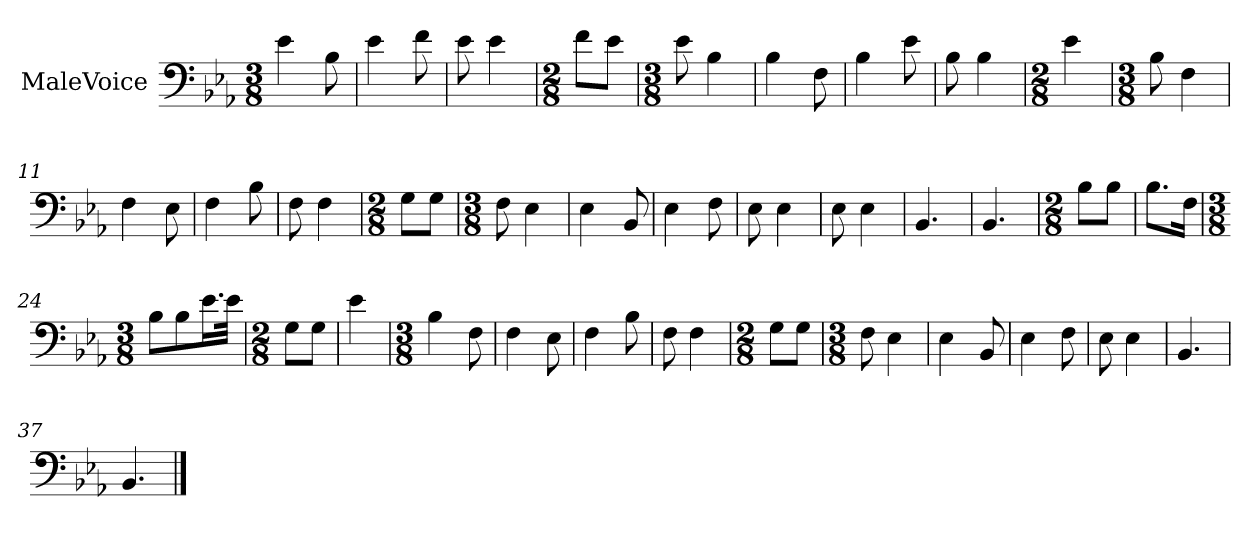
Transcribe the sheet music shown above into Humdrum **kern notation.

**kern
*part1
*staff1
*I"MaleVoice
*clefF4
*k[b-e-a-]
*M3/8
*MM81
=1
4e-
8B-
=2
4e-
8f
=3
8e-
4e-
=4
*M2/8
8f\L
8e-\J
=5
*M3/8
8e-
4B-
=6
4B-
8F
=7
4B-
8e-
=8
8B-
4B-
=9
*M2/8
4e-
=10
*M3/8
8B-
4F
=11
4F
8E-
=12
4F
8B-
=13
8F
4F
=14
*M2/8
8G\L
8G\J
=15
*M3/8
8F
4E-
=16
4E-
8BB-
=17
4E-
8F
=18
8E-
4E-
=19
8E-
4E-
=20
4.BB-
=21
4.BB-
=22
*M2/8
8B-\L
8B-\J
=23
8.B-\L
16F\Jk
=24
*M3/8
8B-\L
8B-\
16.e-\L
32e-\JJk
=25
*M2/8
8G\L
8G\J
=26
4e-
=27
*M3/8
4B-
8F
=28
4F
8E-
=29
4F
8B-
=30
8F
4F
=31
*M2/8
8G\L
8G\J
=32
*M3/8
8F
4E-
=33
4E-
8BB-
=34
4E-
8F
=35
8E-
4E-
=36
4.BB-
=37
4.BB-
==
*-
